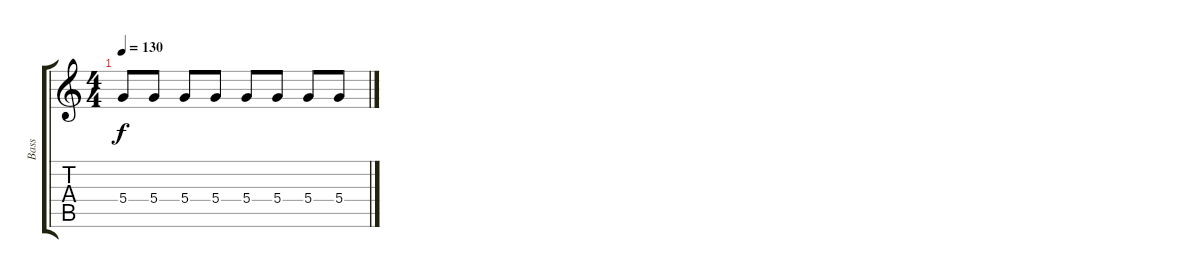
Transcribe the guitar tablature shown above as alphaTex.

\track ("Bass" "Bass") {instrument electricbasspick}
\staff {score tabs}
\tuning (E4 B3 G3 D3 A2 E2) {hide}
\ts (4 4)
\tempo 130
\clef g2
\ks c
5.4.8{dy f} 5.4.8 5.4.8 5.4.8 5.4.8 5.4.8 5.4.8 5.4.8
